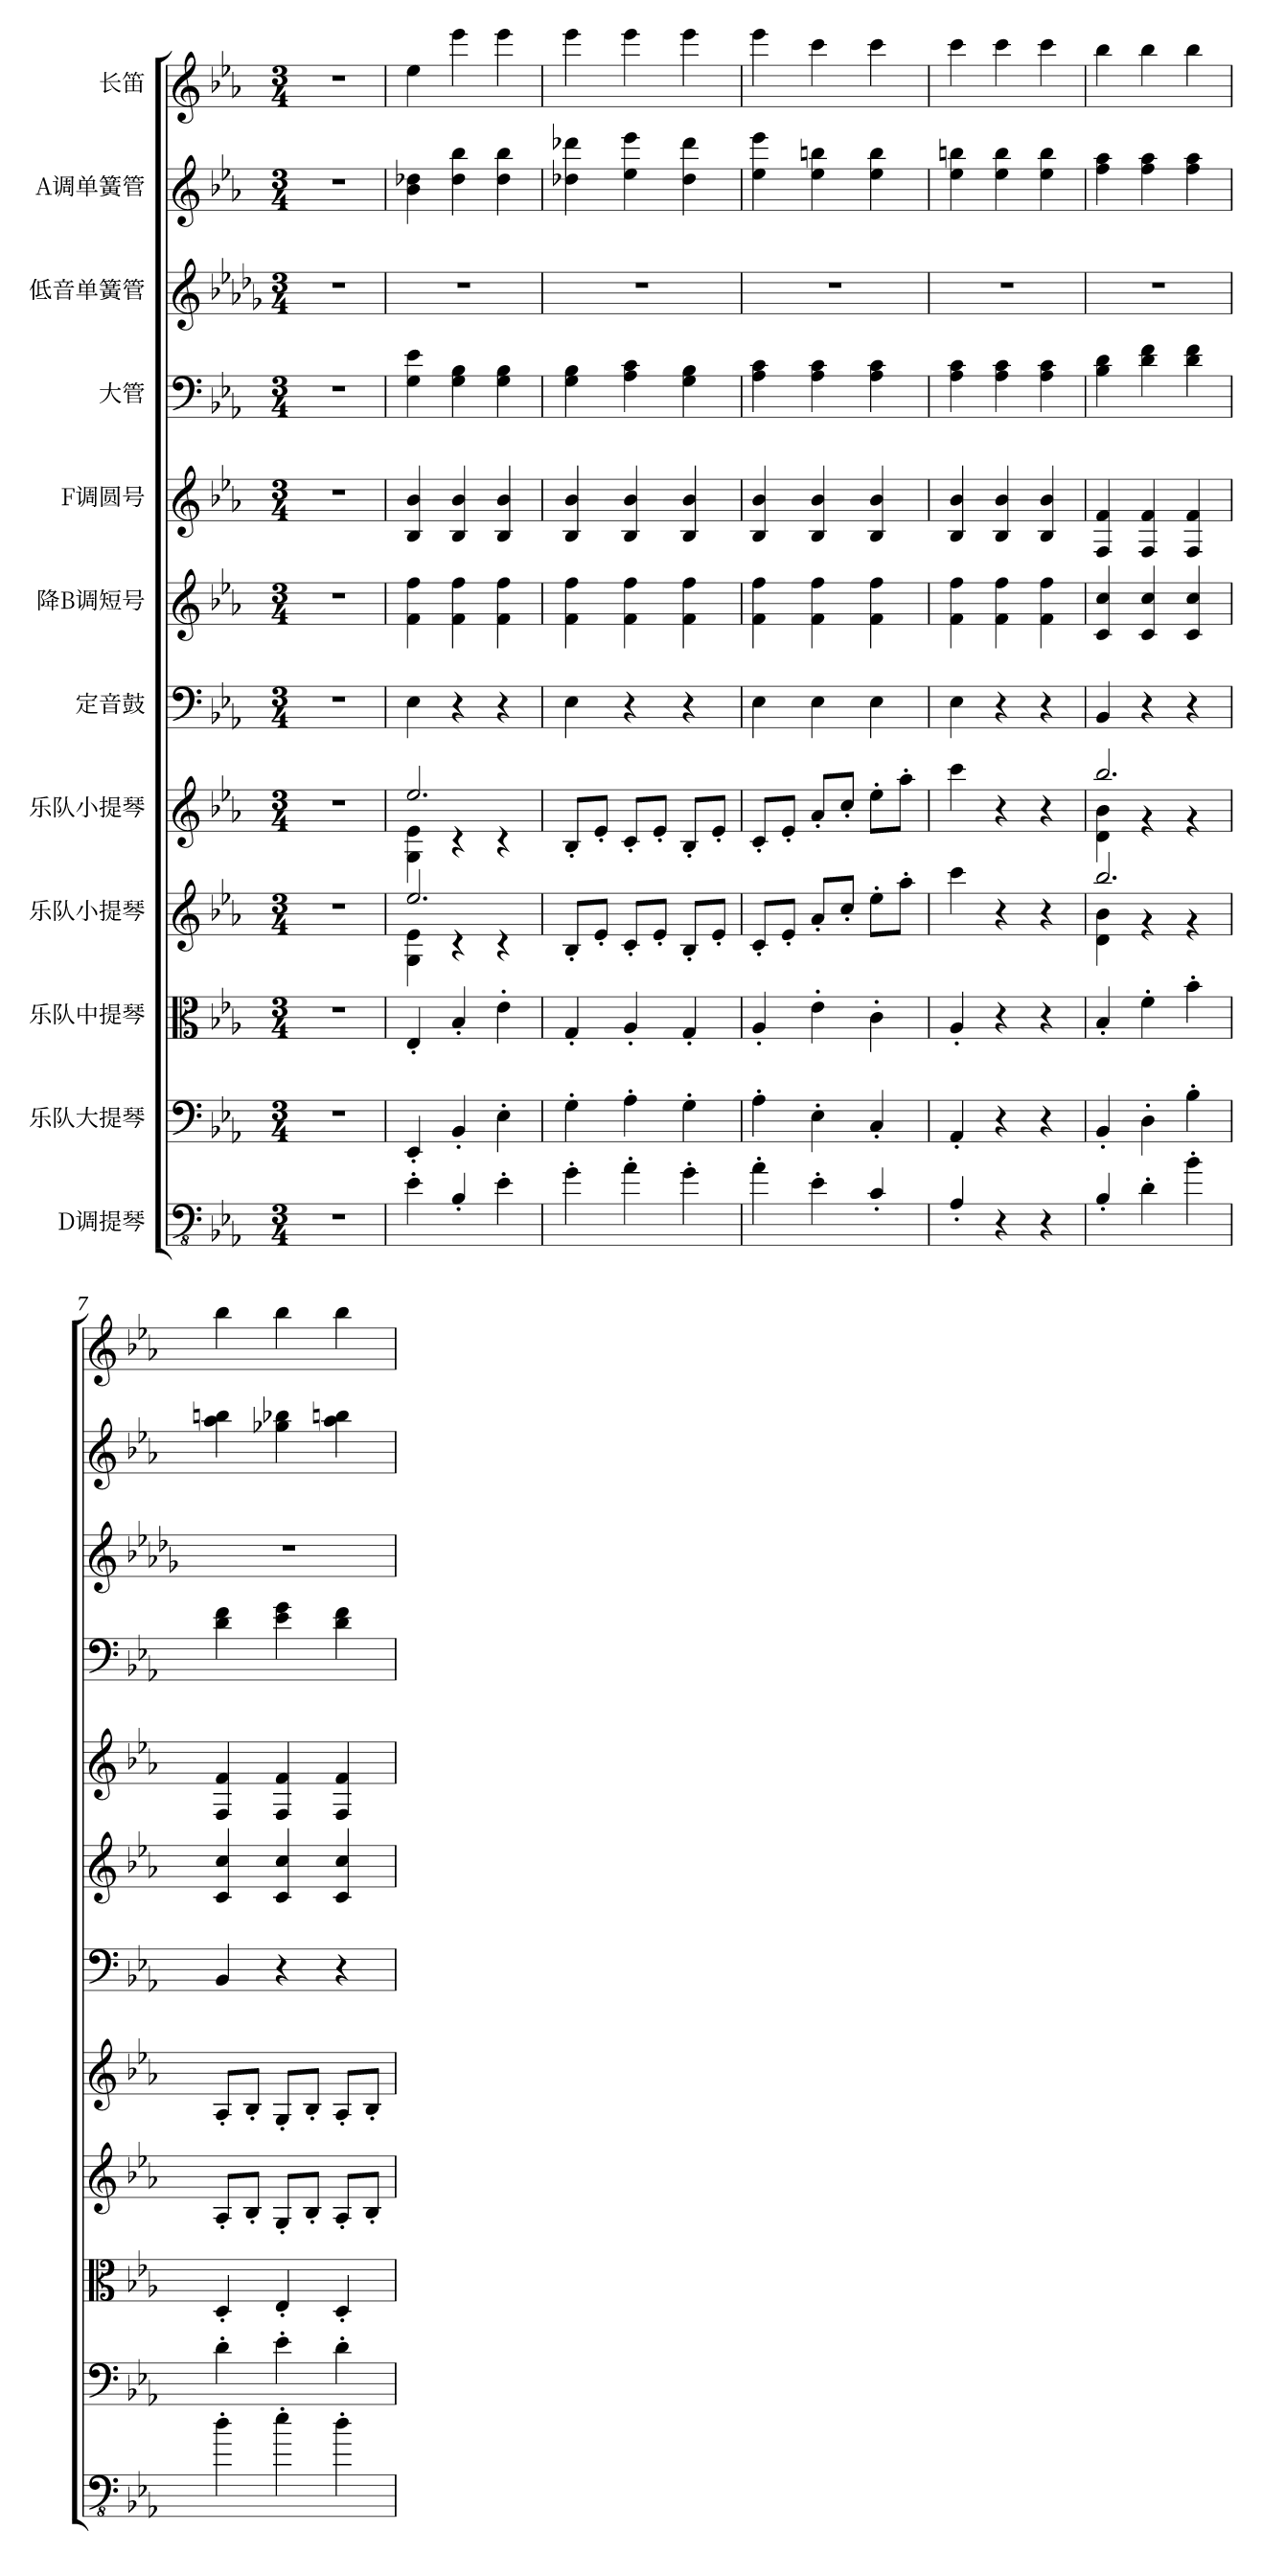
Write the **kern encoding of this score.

**kern	**kern	**kern	**kern	**kern	**kern	**kern	**kern	**kern	**kern	**kern	**kern
*part12	*part11	*part10	*part9	*part8	*part7	*part6	*part5	*part4	*part3	*part2	*part1
*staff12	*staff11	*staff10	*staff9	*staff8	*staff7	*staff6	*staff5	*staff4	*staff3	*staff2	*staff1
*I"D调提琴	*I"乐队大提琴	*I"乐队中提琴	*I"乐队小提琴	*I"乐队小提琴	*I"定音鼓	*I"降B调短号	*I"F调圆号	*I"大管	*I"低音单簧管	*I"A调单簧管	*I"长笛
*clefFv4	*clefF4	*clefC3	*clefG2	*clefG2	*clefF4	*clefG2	*clefG2	*clefF4	*clefG2	*clefG2	*clefG2
*ITrd7c12	*	*	*	*	*	*ITrd1c2	*ITrd4c7	*	*ITrd8c14	*ITrd2c3	*
*k[b-e-a-]	*k[b-e-a-]	*k[b-e-a-]	*k[b-e-a-]	*k[b-e-a-]	*k[b-e-a-]	*k[b-e-a-d-g-]	*k[b-e-a-d-]	*k[b-e-a-]	*k[b-e-a-d-g-]	*k[]	*k[b-e-a-]
*M3/4	*M3/4	*M3/4	*M3/4	*M3/4	*M3/4	*M3/4	*M3/4	*M3/4	*M3/4	*M3/4	*M3/4
*MM135	*MM135	*MM135	*MM135	*MM135	*MM135	*MM135	*MM135	*MM135	*MM135	*MM135	*MM135
=1	=1	=1	=1	=1	=1	=1	=1	=1	=1	=1	=1
2.r	2.r	2.r	2.r	2.r	2.r	2.r	2.r	2.r	2.r	2.r	2.r
=2	=2	=2	=2	=2	=2	=2	=2	=2	=2	=2	=2
*	*	*	*^	*^	*	*	*	*	*	*	*
4EE-'\	4EE-'/	4E-'/	2.ee-/	4G\ 4e-\	2.ee-/	4G\ 4e-\	4E-\	4e-\ 4ee-\	4E-/ 4e-/	4G\ 4e-\	2.r	4g\ 4b-X\	4ee-\
4BBB-'/	4BB-'/	4B-'/	.	4r	.	4r	4r	4e-\ 4ee-\	4E-/ 4e-/	4G\ 4B-\	.	4b-\ 4gg\	4eee-\
4EE-'\	4E-'\	4e-'\	.	4r	.	4r	4r	4e-\ 4ee-\	4E-/ 4e-/	4G\ 4B-\	.	4b-\ 4gg\	4eee-\
*	*	*	*v	*v	*	*	*	*	*	*	*	*	*
*	*	*	*	*v	*v	*	*	*	*	*	*	*
=3	=3	=3	=3	=3	=3	=3	=3	=3	=3	=3	=3
*	*	*	*	*	*	*	*	*	*	*	*MM136
4GG'\	4G'\	4G'/	8B-'/L	8B-'/L	4E-\	4e-\ 4ee-\	4E-/ 4e-/	4G\ 4B-\	2.r	4b-X\ 4bb-X\	4eee-\
.	.	.	8e-'/J	8e-'/J	.	.	.	.	.	.	.
4AA-'\	4A-'\	4A-'/	8c'/L	8c'/L	4r	4e-\ 4ee-\	4E-/ 4e-/	4A-\ 4c\	.	4cc\ 4ccc\	4eee-\
.	.	.	8e-'/J	8e-'/J	.	.	.	.	.	.	.
4GG'\	4G'\	4G'/	8B-'/L	8B-'/L	4r	4e-\ 4ee-\	4E-/ 4e-/	4G\ 4B-\	.	4b-\ 4bb-\	4eee-\
.	.	.	8e-'/J	8e-'/J	.	.	.	.	.	.	.
=4	=4	=4	=4	=4	=4	=4	=4	=4	=4	=4	=4
4AA-'\	4A-'\	4A-'/	8c'/L	8c'/L	4E-\	4e-\ 4ee-\	4E-/ 4e-/	4A-\ 4c\	2.r	4cc\ 4ccc\	4eee-\
.	.	.	8e-'/J	8e-'/J	.	.	.	.	.	.	.
4EE-'\	4E-'\	4e-'\	8a-'/L	8a-'/L	4E-\	4e-\ 4ee-\	4E-/ 4e-/	4A-\ 4c\	.	4cc\ 4gg#X\	4ccc\
.	.	.	8cc'/J	8cc'/J	.	.	.	.	.	.	.
4CC'/	4C'/	4c'\	8ee-'\L	8ee-'\L	4E-\	4e-\ 4ee-\	4E-/ 4e-/	4A-\ 4c\	.	4cc\ 4gg#\	4ccc\
.	.	.	8aa-'\J	8aa-'\J	.	.	.	.	.	.	.
=5	=5	=5	=5	=5	=5	=5	=5	=5	=5	=5	=5
4AAA-'/	4AA-'/	4A-'/	4ccc\	4ccc\	4E-\	4e-\ 4ee-\	4E-/ 4e-/	4A-\ 4c\	2.r	4cc\ 4gg#X\	4ccc\
4r	4r	4r	4r	4r	4r	4e-\ 4ee-\	4E-/ 4e-/	4A-\ 4c\	.	4cc\ 4gg#\	4ccc\
4r	4r	4r	4r	4r	4r	4e-\ 4ee-\	4E-/ 4e-/	4A-\ 4c\	.	4cc\ 4gg#\	4ccc\
=6	=6	=6	=6	=6	=6	=6	=6	=6	=6	=6	=6
*	*	*	*^	*^	*	*	*	*	*	*	*
4BBB-'/	4BB-'/	4B-'/	2.bb-/	4d\ 4b-\	2.bb-/	4d\ 4b-\	4BB-/	4B-/ 4b-/	4BB-/ 4B-/	4B-\ 4d\	2.r	4dd\ 4ff\	4bb-\
4DD'\	4D'\	4f'\	.	4r	.	4r	4r	4B-/ 4b-/	4BB-/ 4B-/	4d\ 4f\	.	4dd\ 4ff\	4bb-\
4BB-'\	4B-'\	4b-'\	.	4r	.	4r	4r	4B-/ 4b-/	4BB-/ 4B-/	4d\ 4f\	.	4dd\ 4ff\	4bb-\
*	*	*	*v	*v	*	*	*	*	*	*	*	*	*
*	*	*	*	*v	*v	*	*	*	*	*	*	*
!!LO:PB:g=z
=7	=7	=7	=7	=7	=7	=7	=7	=7	=7	=7	=7
4D'\	4d'\	4D'/	8A-'/L	8A-'/L	4BB-/	4B-/ 4b-/	4BB-/ 4B-/	4d\ 4f\	2.r	4ff\ 4gg#X\	4bb-\
.	.	.	8B-'/J	8B-'/J	.	.	.	.	.	.	.
4E-'\	4e-'\	4E-'/	8G'/L	8G'/L	4r	4B-/ 4b-/	4BB-/ 4B-/	4e-\ 4g\	.	4ee-X\ 4ggn\	4bb-\
.	.	.	8B-'/J	8B-'/J	.	.	.	.	.	.	.
4D'\	4d'\	4D'/	8A-'/L	8A-'/L	4r	4B-/ 4b-/	4BB-/ 4B-/	4d\ 4f\	.	4ff\ 4gg#X\	4bb-\
.	.	.	8B-'/J	8B-'/J	.	.	.	.	.	.	.
=	=	=	=	=	=	=	=	=	=	=	=
*-	*-	*-	*-	*-	*-	*-	*-	*-	*-	*-	*-
